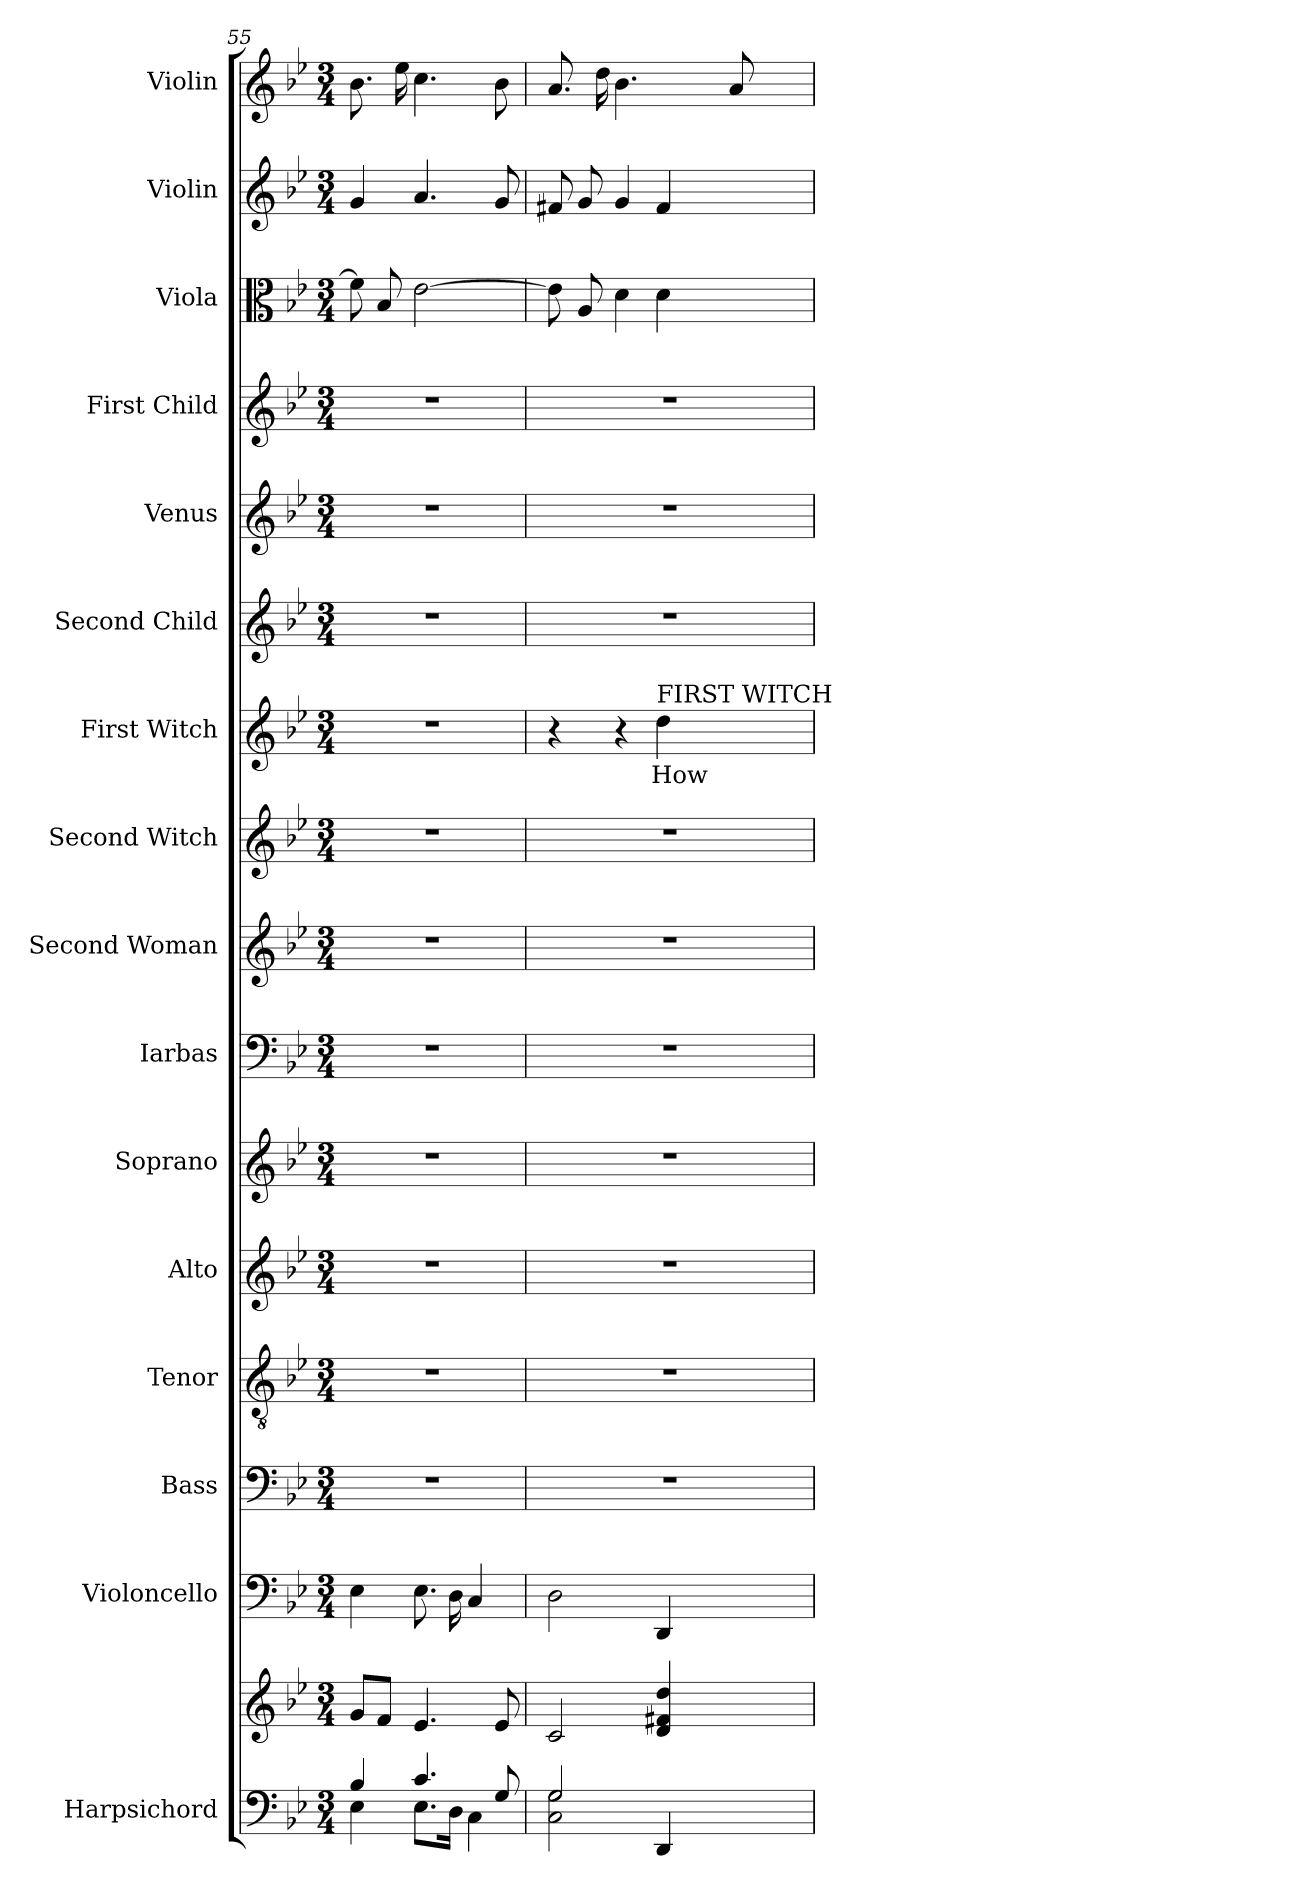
**kern	**kern	**kern	**kern	**kern	**kern	**kern	**kern	**kern	**kern	**kern	**text	**kern	**kern	**kern	**kern	**kern	**kern
*part16	*part16	*part15	*part14	*part13	*part12	*part11	*part10	*part9	*part8	*part7	*part7	*part6	*part5	*part4	*part3	*part2	*part1
*staff17	*staff16	*staff15	*staff14	*staff13	*staff12	*staff11	*staff10	*staff9	*staff8	*staff7	*staff7	*staff6	*staff5	*staff4	*staff3	*staff2	*staff1
*I"Harpsichord	*	*I"Violoncello	*I"Bass	*I"Tenor	*I"Alto	*I"Soprano	*I"Iarbas	*I"Second Woman	*I"Second Witch	*I"First Witch	*	*I"Second Child	*I"Venus	*I"First Child	*I"Viola	*I"Violin	*I"Violin
*I'Hch.	*	*I'Vc.	*I'B.	*I'T.	*I'A.	*I'S.	*I'I.	*I'2W	*I'W2.	*I'W1	*	*I'C2.	*I'V.	*I'C1	*I'Vla.	*I'Vln.	*I'Vln.
*clefF4	*clefG2	*clefF4	*clefF4	*clefGv2	*clefG2	*clefG2	*clefF4	*clefG2	*clefG2	*clefG2	*	*clefG2	*clefG2	*clefG2	*clefC3	*clefG2	*clefG2
*k[b-e-]	*k[b-e-]	*k[b-e-]	*k[b-e-]	*k[b-e-]	*k[b-e-]	*k[b-e-]	*k[b-e-]	*k[b-e-]	*k[b-e-]	*k[b-e-]	*	*k[b-e-]	*k[b-e-]	*k[b-e-]	*k[b-e-]	*k[b-e-]	*k[b-e-]
*M3/4	*M3/4	*M3/4	*M3/4	*M3/4	*M3/4	*M3/4	*M3/4	*M3/4	*M3/4	*M3/4	*	*M3/4	*M3/4	*M3/4	*M3/4	*M3/4	*M3/4
=55	=55	=55	=55	=55	=55	=55	=55	=55	=55	=55	=55	=55	=55	=55	=55	=55	=55
*^	*	*	*	*	*	*	*	*	*	*	*	*	*	*	*	*	*
4B-/	4E-\	8g/L	4E-\	2.r	2.r	2.r	2.r	2.r	2.r	2.r	2.r	.	2.r	2.r	2.r	8f\]	4g/	8.b-\
.	.	8f/J	.	.	.	.	.	.	.	.	.	.	.	.	.	8B-/	.	.
.	.	.	.	.	.	.	.	.	.	.	.	.	.	.	.	.	.	16ee-\
4.c/	8.E-\L	4.e-/	8.E-\	.	.	.	.	.	.	.	.	.	.	.	.	[2e-\	4.a/	4.cc\
.	16D\Jk	.	16D\	.	.	.	.	.	.	.	.	.	.	.	.	.	.	.
.	4C\	.	4C/	.	.	.	.	.	.	.	.	.	.	.	.	.	.	.
8G/	.	8e-/	.	.	.	.	.	.	.	.	.	.	.	.	.	.	8g/	8b-\
=56	=56	=56	=56	=56	=56	=56	=56	=56	=56	=56	=56	=56	=56	=56	=56	=56	=56	=56
2C\ 2G\	2G/	2c/	2D\	2.r	2.r	2.r	2.r	2.r	2.r	2.r	4r	.	2.r	2.r	2.r	8e-\]	8f#X/	8.a/
.	.	.	.	.	.	.	.	.	.	.	.	.	.	.	.	8A/	8g/	.
.	.	.	.	.	.	.	.	.	.	.	.	.	.	.	.	.	.	16dd\
.	.	.	.	.	.	.	.	.	.	.	4r	.	.	.	.	4d\	4g/	4.b-\
!	!	!	!	!	!	!	!	!	!	!	!LO:TX:a:t=FIRST WITCH	!	!	!	!	!	!	!
!	!	!	!	!	!	!	!	!	!	!	!	!LO:LY:b	!	!	!	!	!	!
4DD/	4ryy	4d/ 4f#X/ 4dd/	4DD/	.	.	.	.	.	.	.	4dd\	How	.	.	.	4d\	4f#/	.
.	.	.	.	.	.	.	.	.	.	.	.	.	.	.	.	.	.	8a/
*v	*v	*	*	*	*	*	*	*	*	*	*	*	*	*	*	*	*	*
=	=	=	=	=	=	=	=	=	=	=	=	=	=	=	=	=	=
*-	*-	*-	*-	*-	*-	*-	*-	*-	*-	*-	*-	*-	*-	*-	*-	*-	*-
